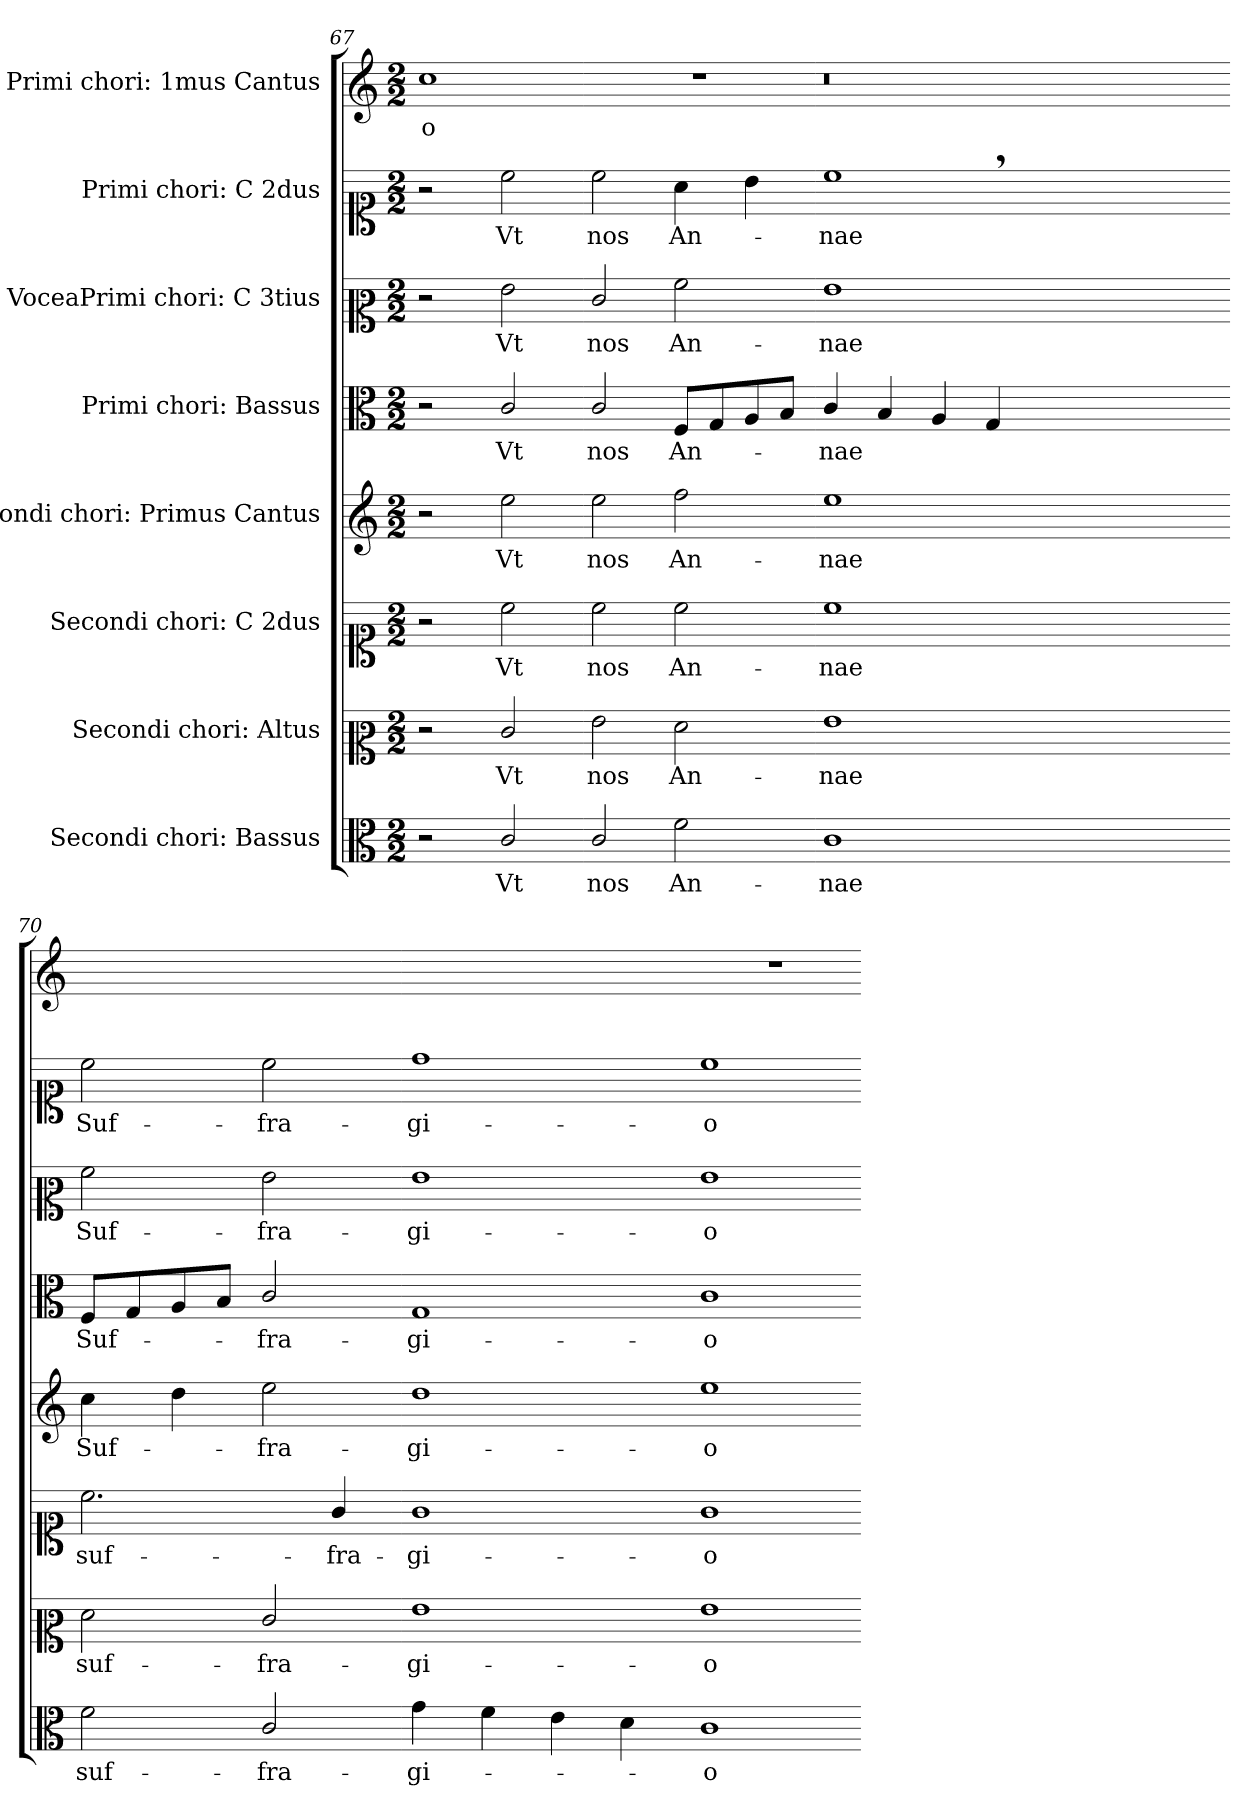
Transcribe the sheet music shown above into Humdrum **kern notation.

**kern	**text	**kern	**text	**kern	**text	**kern	**text	**kern	**text	**kern	**text	**kern	**text	**kern	**text
*part8	*part8	*part7	*part7	*part6	*part6	*part5	*part5	*part4	*part4	*part3	*part3	*part2	*part2	*part1	*part1
*staff8	*staff8	*staff7	*staff7	*staff6	*staff6	*staff5	*staff5	*staff4	*staff4	*staff3	*staff3	*staff2	*staff2	*staff1	*staff1
*I"Secondi chori: Bassus	*	*I"Secondi chori: Altus	*	*I"Secondi chori: C 2dus	*	*I"Secondi chori: Primus Cantus	*	*I"Primi chori: Bassus	*	*I"VoceaPrimi chori: C 3tius	*	*I"Primi chori: C 2dus	*	*I"Primi chori: 1mus Cantus	*
*clefC3	*	*clefC2	*	*clefC1	*	*clefG2	*	*clefC3	*	*clefC2	*	*clefC1	*	*clefG2	*
*k[]	*	*k[]	*	*k[]	*	*k[]	*	*k[]	*	*k[]	*	*k[]	*	*k[]	*
*C:	*	*C:	*	*C:	*	*C:	*	*C:	*	*C:	*	*C:	*	*C:	*
*M2/2	*	*M2/2	*	*M2/2	*	*M2/2	*	*M2/2	*	*M2/2	*	*M2/2	*	*M2/2	*
=67	=67	=67	=67	=67	=67	=67	=67	=67	=67	=67	=67	=67	=67	=67	=67
2r	.	2r	.	2r	.	2r	.	2r	.	2r	.	2r	.	1cc	-o
2c/	Vt	2e/	Vt	2cc\	Vt	2ee\	Vt	2c/	Vt	2g\	Vt	2cc\	Vt	.	.
=68-	=68-	=68-	=68-	=68-	=68-	=68-	=68-	=68-	=68-	=68-	=68-	=68-	=68-	=68-	=68-
2c/	nos	2g\	nos	2cc\	nos	2ee\	nos	2c/	nos	2e/	nos	2cc\	nos	1r	.
2f\	An-	2f\	An-	2cc\	An-	2ff\	An-	8F/L	An-	2a\	An-	4a\	An-	.	.
.	.	.	.	.	.	.	.	8G/	.	.	.	.	.	.	.
.	.	.	.	.	.	.	.	8A/	.	.	.	4b\	.	.	.
.	.	.	.	.	.	.	.	8B/J	.	.	.	.	.	.	.
=69-	=69-	=69-	=69-	=69-	=69-	=69-	=69-	=69-	=69-	=69-	=69-	=69-	=69-	=69-	=69-
1c	-nae	1g	-nae	1cc	-nae	1ee	-nae	4c/	-nae	1g	-nae	1cc,	-nae	0.r	.
.	.	.	.	.	.	.	.	4B/	.	.	.	.	.	.	.
.	.	.	.	.	.	.	.	4A/	.	.	.	.	.	.	.
.	.	.	.	.	.	.	.	4G/	.	.	.	.	.	.	.
0ryy	.	0ryy	.	0ryy	.	0ryy	.	0ryy	.	0ryy	.	0ryy	.	.	.
=70-	=70-	=70-	=70-	=70-	=70-	=70-	=70-	=70-	=70-	=70-	=70-	=70-	=70-	=70-	=70-
2f\	suf-	2f\	suf-	2.cc\	suf-	4cc\	Suf-	8F/L	Suf-	2a\	Suf-	2cc\	Suf-	1ryy	.
.	.	.	.	.	.	.	.	8G/	.	.	.	.	.	.	.
.	.	.	.	.	.	4dd\	.	8A/	.	.	.	.	.	.	.
.	.	.	.	.	.	.	.	8B/J	.	.	.	.	.	.	.
2c/	-fra-	2e/	-fra-	.	.	2ee\	-fra-	2c/	-fra-	2g\	-fra-	2cc\	-fra-	.	.
.	.	.	.	4g/	-fra-	.	.	.	.	.	.	.	.	.	.
=71-	=71-	=71-	=71-	=71-	=71-	=71-	=71-	=71-	=71-	=71-	=71-	=71-	=71-	=71-	=71-
4g\	-gi-	1g	-gi-	1g	-gi-	1dd	-gi-	1G	-gi-	1g	-gi-	1dd	-gi-	1ryy	.
4f\	.	.	.	.	.	.	.	.	.	.	.	.	.	.	.
4e\	.	.	.	.	.	.	.	.	.	.	.	.	.	.	.
4d\	.	.	.	.	.	.	.	.	.	.	.	.	.	.	.
=72-	=72-	=72-	=72-	=72-	=72-	=72-	=72-	=72-	=72-	=72-	=72-	=72-	=72-	=72-	=72-
1c	-o	1g	-o	1g	-o	1ee	-o	1c	-o	1g	-o	1cc	-o	1r	.
=-	=-	=-	=-	=-	=-	=-	=-	=-	=-	=-	=-	=-	=-	=-	=-
*-	*-	*-	*-	*-	*-	*-	*-	*-	*-	*-	*-	*-	*-	*-	*-
